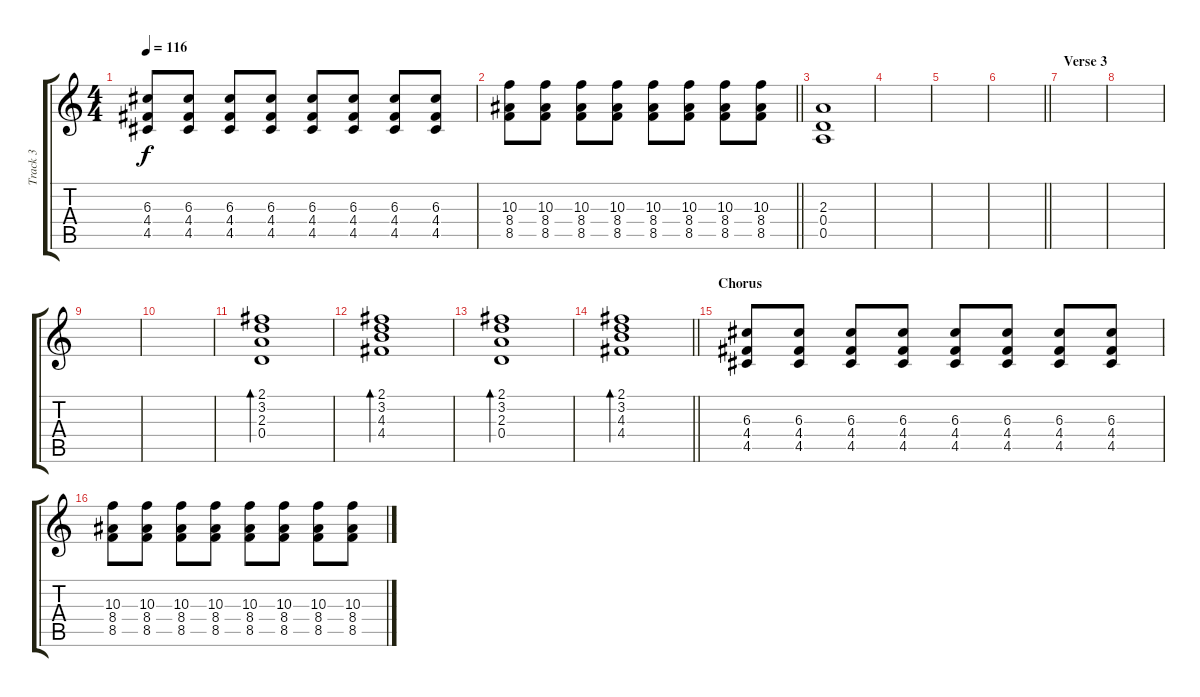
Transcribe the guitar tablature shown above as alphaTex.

\track ("Track 3" "Track 3") {instrument electricguitarjazz}
\staff {score tabs}
\tuning (E4 B3 G3 D3 A2 D2) {hide}
\ts (4 4)
\tempo 116
\clef g2
\ks c
(6.3 4.4 4.5).8{dy f} (6.3 4.4 4.5).8 (6.3 4.4 4.5).8 (6.3 4.4 4.5).8 (6.3 4.4 4.5).8 (6.3 4.4 4.5).8 (6.3 4.4 4.5).8 (6.3 4.4 4.5).8 |
\barLineRight lightlight
(10.3 8.4 8.5).8 (10.3 8.4 8.5).8 (10.3 8.4 8.5).8 (10.3 8.4 8.5).8 (10.3 8.4 8.5).8 (10.3 8.4 8.5).8 (10.3 8.4 8.5).8 (10.3 8.4 8.5).8 |
(2.3 0.4 0.5).1 |
|
|
\barLineRight lightlight
|
\section ("" "Verse 3")
|
|
|
|
(2.1 3.2 2.3 0.4).1{bd 120 instrument electricguitarjazz} |
(2.1 3.2 4.3 4.4).1{bd 120} |
(2.1 3.2 2.3 0.4).1{bd 120} |
\barLineRight lightlight
(2.1 3.2 4.3 4.4).1{bd 120} |
\section ("" "Chorus")
(6.3 4.4 4.5).8{instrument overdrivenguitar} (6.3 4.4 4.5).8 (6.3 4.4 4.5).8 (6.3 4.4 4.5).8 (6.3 4.4 4.5).8 (6.3 4.4 4.5).8 (6.3 4.4 4.5).8 (6.3 4.4 4.5).8 |
(10.3 8.4 8.5).8 (10.3 8.4 8.5).8 (10.3 8.4 8.5).8 (10.3 8.4 8.5).8 (10.3 8.4 8.5).8 (10.3 8.4 8.5).8 (10.3 8.4 8.5).8 (10.3 8.4 8.5).8
